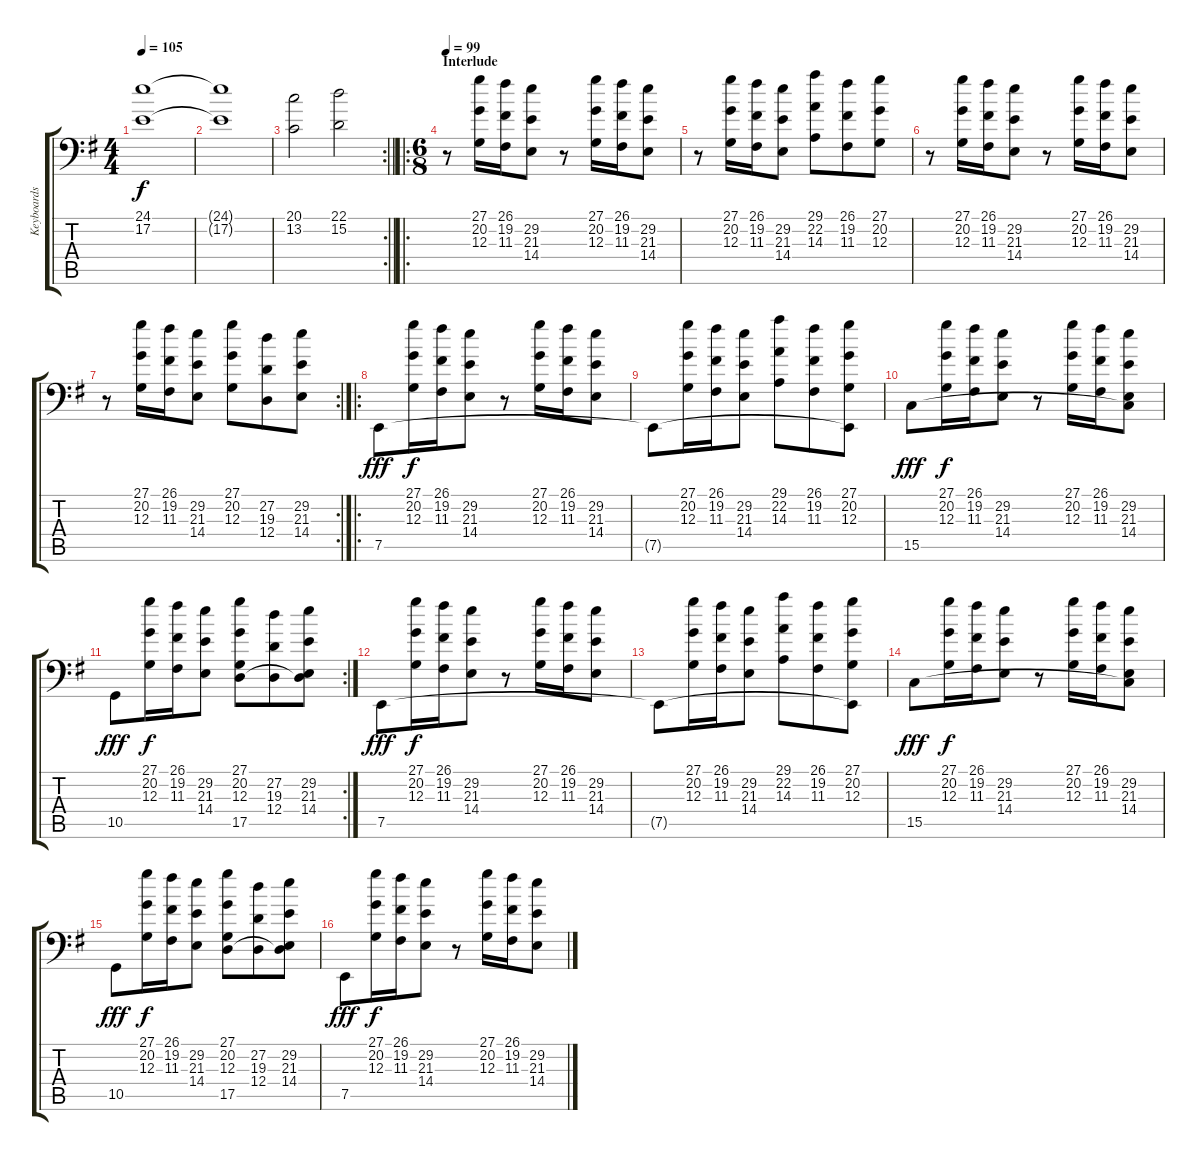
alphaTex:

\track ("Keyboards" "Keyboards") {instrument stringensemble1}
\staff {score tabs}
\tuning (E3 B2 G2 D2 A1 E1) {hide}
\ts (4 4)
\tempo 105
\clef f4
\ks eminor
(24.1{t} 17.2{t}).1{dy f} |
(24.1{t} 17.2{t}).1 |
\rc 2
\barLineRight lightlight
(20.1 13.2).2 (22.1 15.2).2 |
\ro
\ts (6 8)
\section ("" "Interlude")
\tempo 99
r.8{volume 10} (27.1 20.2 12.3).16 (26.1 19.2 11.3).16 (29.2 21.3 14.4).8 r.8 (27.1 20.2 12.3).16 (26.1 19.2 11.3).16 (29.2 21.3 14.4).8 |
r.8 (27.1 20.2 12.3).16 (26.1 19.2 11.3).16 (29.2 21.3 14.4).8 (29.1 22.2 14.3).8 (26.1 19.2 11.3).8 (27.1 20.2 12.3).8 |
r.8 (27.1 20.2 12.3).16 (26.1 19.2 11.3).16 (29.2 21.3 14.4).8 r.8 (27.1 20.2 12.3).16 (26.1 19.2 11.3).16 (29.2 21.3 14.4).8 |
\rc 2
r.8 (27.1 20.2 12.3).16 (26.1 19.2 11.3).16 (29.2 21.3 14.4).8 (27.1 20.2 12.3).8 (27.2 19.3 12.4).8 (29.2 21.3 14.4).8 |
\ro
7.5.8{dy fff} (27.1 20.2 12.3).16{dy f} (26.1 19.2 11.3).16 (29.2 21.3 14.4).8 r.8 (27.1 20.2 12.3).16 (26.1 19.2 11.3).16 (29.2 21.3 14.4).8 |
7.5{t}.8 (27.1 20.2 12.3).16 (26.1 19.2 11.3).16 (29.2 21.3 14.4).8 (29.1 22.2 14.3).8 (26.1 19.2 11.3).8 (27.1 20.2 12.3 7.5{t}).8 |
15.5.8{dy fff} (27.1 20.2 12.3).16{dy f} (26.1 19.2 11.3).16 (29.2 21.3 14.4).8 r.8 (27.1 20.2 12.3).16 (26.1 19.2 11.3).16 (29.2 21.3 14.4 15.5{t}).8 |
\rc 2
10.5.8{dy fff} (27.1 20.2 12.3).16{dy f} (26.1 19.2 11.3).16 (29.2 21.3 14.4).8 (27.1 20.2 12.3 17.5).8 (27.2 19.3 12.4).8 (29.2 21.3 14.4 17.5{t}).8 |
7.5.8{dy fff} (27.1 20.2 12.3).16{dy f} (26.1 19.2 11.3).16 (29.2 21.3 14.4).8 r.8 (27.1 20.2 12.3).16 (26.1 19.2 11.3).16 (29.2 21.3 14.4).8 |
7.5{t}.8 (27.1 20.2 12.3).16 (26.1 19.2 11.3).16 (29.2 21.3 14.4).8 (29.1 22.2 14.3).8 (26.1 19.2 11.3).8 (27.1 20.2 12.3 7.5{t}).8 |
15.5.8{dy fff} (27.1 20.2 12.3).16{dy f} (26.1 19.2 11.3).16 (29.2 21.3 14.4).8 r.8 (27.1 20.2 12.3).16 (26.1 19.2 11.3).16 (29.2 21.3 14.4 15.5{t}).8 |
10.5.8{dy fff} (27.1 20.2 12.3).16{dy f} (26.1 19.2 11.3).16 (29.2 21.3 14.4).8 (27.1 20.2 12.3 17.5).8 (27.2 19.3 12.4).8 (29.2 21.3 14.4 17.5{t}).8 |
7.5.8{dy fff} (27.1 20.2 12.3).16{dy f} (26.1 19.2 11.3).16 (29.2 21.3 14.4).8 r.8 (27.1 20.2 12.3).16 (26.1 19.2 11.3).16 (29.2 21.3 14.4).8
